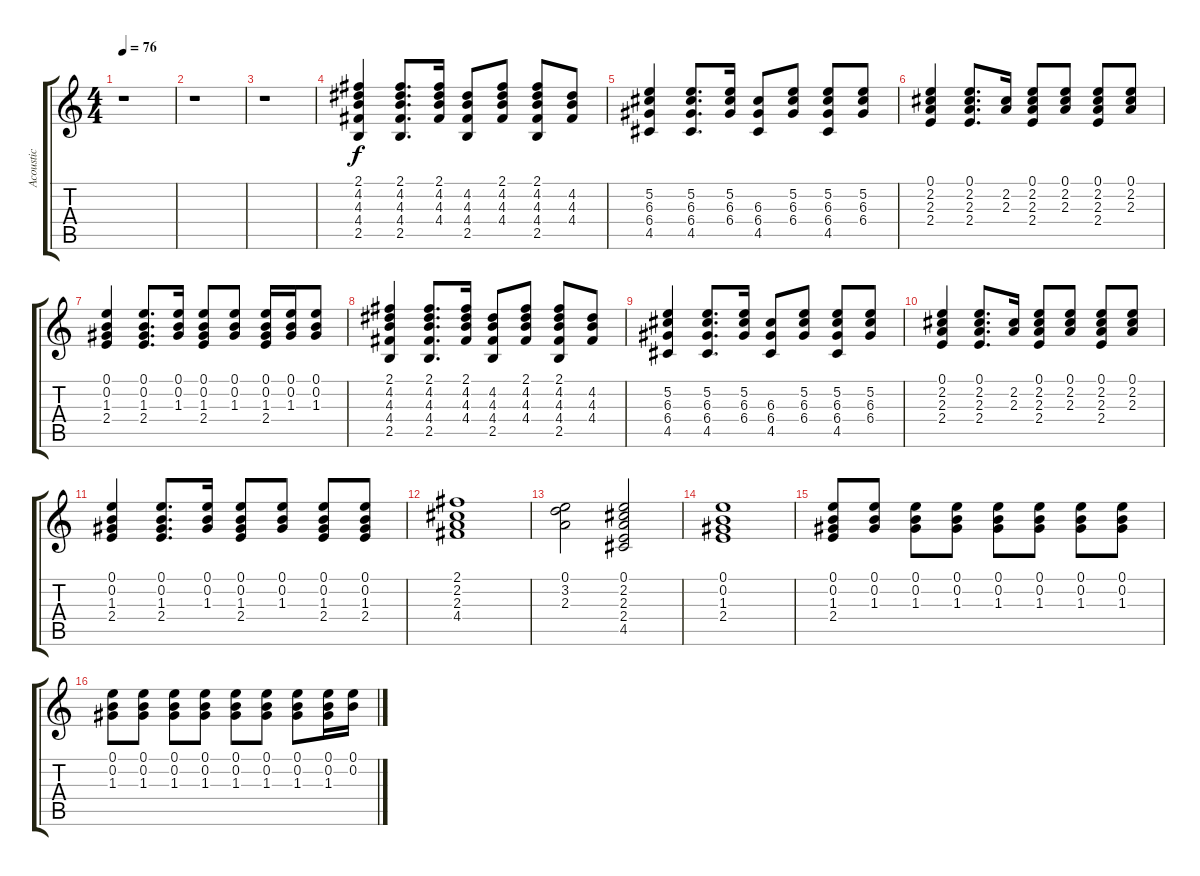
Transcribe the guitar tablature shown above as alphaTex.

\track ("Acoustic" "Acoustic") {instrument acousticguitarsteel}
\staff {score tabs}
\tuning (E4 B3 G3 D3 A2 E2) {hide}
\ts (4 4)
\tempo 76
\clef g2
\ks c
r.1{dy f} |
r.1 |
r.1 |
(2.1 4.2 4.3 4.4 2.5).4 (2.1 4.2 4.3 4.4 2.5).8{d} (2.1 4.2 4.3 4.4).16 (4.2 4.3 4.4 2.5).8 (2.1 4.2 4.3 4.4).8 (2.1 4.2 4.3 4.4 2.5).8 (4.2 4.3 4.4).8 |
(5.2 6.3 6.4 4.5).4 (5.2 6.3 6.4 4.5).8{d} (5.2 6.3 6.4).16 (6.3 6.4 4.5).8 (5.2 6.3 6.4).8 (5.2 6.3 6.4 4.5).8 (5.2 6.3 6.4).8 |
(0.1 2.2 2.3 2.4).4 (0.1 2.2 2.3 2.4).8{d} (2.2 2.3).16 (0.1 2.2 2.3 2.4).8 (0.1 2.2 2.3).8 (0.1 2.2 2.3 2.4).8 (0.1 2.2 2.3).8 |
(0.1 0.2 1.3 2.4).4 (0.1 0.2 1.3 2.4).8{d} (0.1 0.2 1.3).16 (0.1 0.2 1.3 2.4).8 (0.1 0.2 1.3).8 (0.1 0.2 1.3 2.4).16 (0.1 0.2 1.3).16 (0.1 0.2 1.3).8 |
(2.1 4.2 4.3 4.4 2.5).4 (2.1 4.2 4.3 4.4 2.5).8{d} (2.1 4.2 4.3 4.4).16 (4.2 4.3 4.4 2.5).8 (2.1 4.2 4.3 4.4).8 (2.1 4.2 4.3 4.4 2.5).8 (4.2 4.3 4.4).8 |
(5.2 6.3 6.4 4.5).4 (5.2 6.3 6.4 4.5).8{d} (5.2 6.3 6.4).16 (6.3 6.4 4.5).8 (5.2 6.3 6.4).8 (5.2 6.3 6.4 4.5).8 (5.2 6.3 6.4).8 |
(0.1 2.2 2.3 2.4).4 (0.1 2.2 2.3 2.4).8{d} (2.2 2.3).16 (0.1 2.2 2.3 2.4).8 (0.1 2.2 2.3).8 (0.1 2.2 2.3 2.4).8 (0.1 2.2 2.3).8 |
(0.1 0.2 1.3 2.4).4 (0.1 0.2 1.3 2.4).8{d} (0.1 0.2 1.3).16 (0.1 0.2 1.3 2.4).8 (0.1 0.2 1.3).8 (0.1 0.2 1.3 2.4).8 (0.1 0.2 1.3 2.4).8 |
(2.1 2.2 2.3 4.4).1 |
(0.1 3.2 2.3).2 (0.1 2.2 2.3 2.4 4.5).2 |
(0.1 0.2 1.3 2.4).1 |
(0.1 0.2 1.3 2.4).8 (0.1 0.2 1.3).8 (0.1 0.2 1.3).8 (0.1 0.2 1.3).8 (0.1 0.2 1.3).8 (0.1 0.2 1.3).8 (0.1 0.2 1.3).8 (0.1 0.2 1.3).8 |
(0.1 0.2 1.3).8 (0.1 0.2 1.3).8 (0.1 0.2 1.3).8 (0.1 0.2 1.3).8 (0.1 0.2 1.3).8 (0.1 0.2 1.3).8 (0.1 0.2 1.3).8 (0.1 0.2 1.3).16 (0.1 0.2).16
